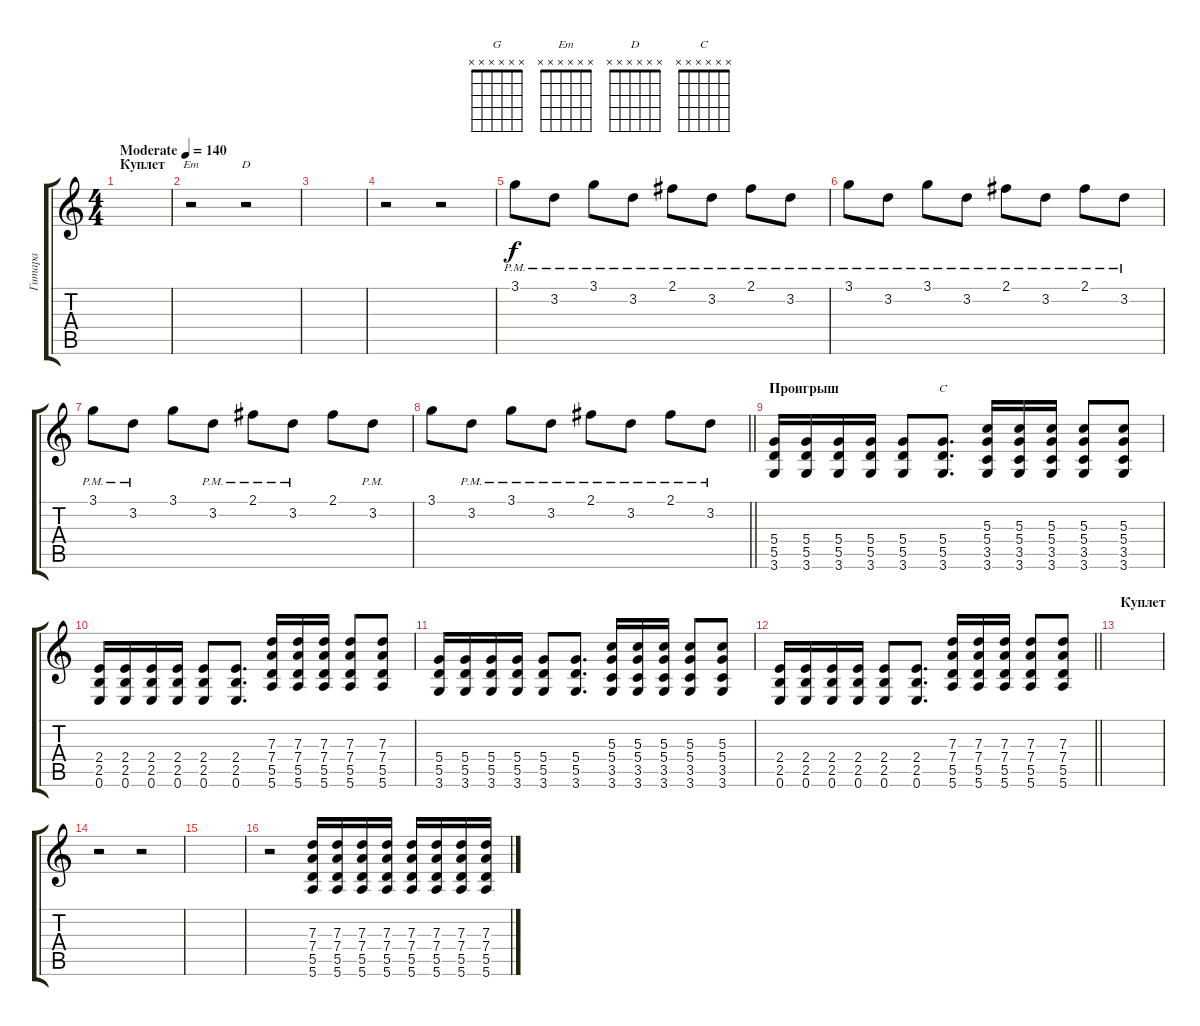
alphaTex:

\track ("Гитара" "Гитара") {instrument distortionguitar}
\staff {score tabs}
\tuning (E4 B3 G3 D3 A2 E2) {hide}
\chord ("G" x x x x x x)
\chord ("Em" x x x x x x)
\chord ("D" x x x x x x)
\chord ("C" x x x x x x)
\ts (4 4)
\section ("" "Куплет")
\tempo (140 "Moderate")
\clef g2
\ks c
|
r.2{ch "Em"} r.2{ch "D"} |
|
r.2 r.2 |
3.1{pm}.8 3.2{pm}.8 3.1{pm}.8 3.2{pm}.8 2.1{pm}.8 3.2{pm}.8 2.1{pm}.8 3.2{pm}.8 |
3.1{pm}.8 3.2{pm}.8 3.1{pm}.8 3.2{pm}.8 2.1{pm}.8 3.2{pm}.8 2.1{pm}.8 3.2{pm}.8 |
3.1{pm}.8 3.2{pm}.8 3.1.8 3.2{pm}.8 2.1{pm}.8 3.2{pm}.8 2.1.8 3.2{pm}.8 |
\barLineRight lightlight
3.1.8 3.2{pm}.8 3.1{pm}.8 3.2{pm}.8 2.1{pm}.8 3.2{pm}.8 2.1{pm}.8 3.2{pm}.8 |
\section ("" "Проигрыш")
(5.4 5.5 3.6).16 (5.4 5.5 3.6).16 (5.4 5.5 3.6).16 (5.4 5.5 3.6).16 (5.4 5.5 3.6).8 (5.4 5.5 3.6).8{d ch "C"} (5.3 5.4 3.5 3.6).16 (5.3 5.4 3.5 3.6).16 (5.3 5.4 3.5 3.6).16 (5.3 5.4 3.5 3.6).8 (5.3 5.4 3.5 3.6).8 |
(2.4 2.5 0.6).16 (2.4 2.5 0.6).16 (2.4 2.5 0.6).16 (2.4 2.5 0.6).16 (2.4 2.5 0.6).8 (2.4 2.5 0.6).8{d} (7.3 7.4 5.5 5.6).16 (7.3 7.4 5.5 5.6).16 (7.3 7.4 5.5 5.6).16 (7.3 7.4 5.5 5.6).8 (7.3 7.4 5.5 5.6).8 |
(5.4 5.5 3.6).16 (5.4 5.5 3.6).16 (5.4 5.5 3.6).16 (5.4 5.5 3.6).16 (5.4 5.5 3.6).8 (5.4 5.5 3.6).8{d} (5.3 5.4 3.5 3.6).16 (5.3 5.4 3.5 3.6).16 (5.3 5.4 3.5 3.6).16 (5.3 5.4 3.5 3.6).8 (5.3 5.4 3.5 3.6).8 |
\barLineRight lightlight
(2.4 2.5 0.6).16 (2.4 2.5 0.6).16 (2.4 2.5 0.6).16 (2.4 2.5 0.6).16 (2.4 2.5 0.6).8 (2.4 2.5 0.6).8{d} (7.3 7.4 5.5 5.6).16 (7.3 7.4 5.5 5.6).16 (7.3 7.4 5.5 5.6).16 (7.3 7.4 5.5 5.6).8 (7.3 7.4 5.5 5.6).8 |
\section ("" "Куплет")
|
r.2 r.2 |
|
r.2 (7.3 7.4 5.5 5.6).16 (7.3 7.4 5.5 5.6).16 (7.3 7.4 5.5 5.6).16 (7.3 7.4 5.5 5.6).16 (7.3 7.4 5.5 5.6).16 (7.3 7.4 5.5 5.6).16 (7.3 7.4 5.5 5.6).16 (7.3 7.4 5.5 5.6).16
